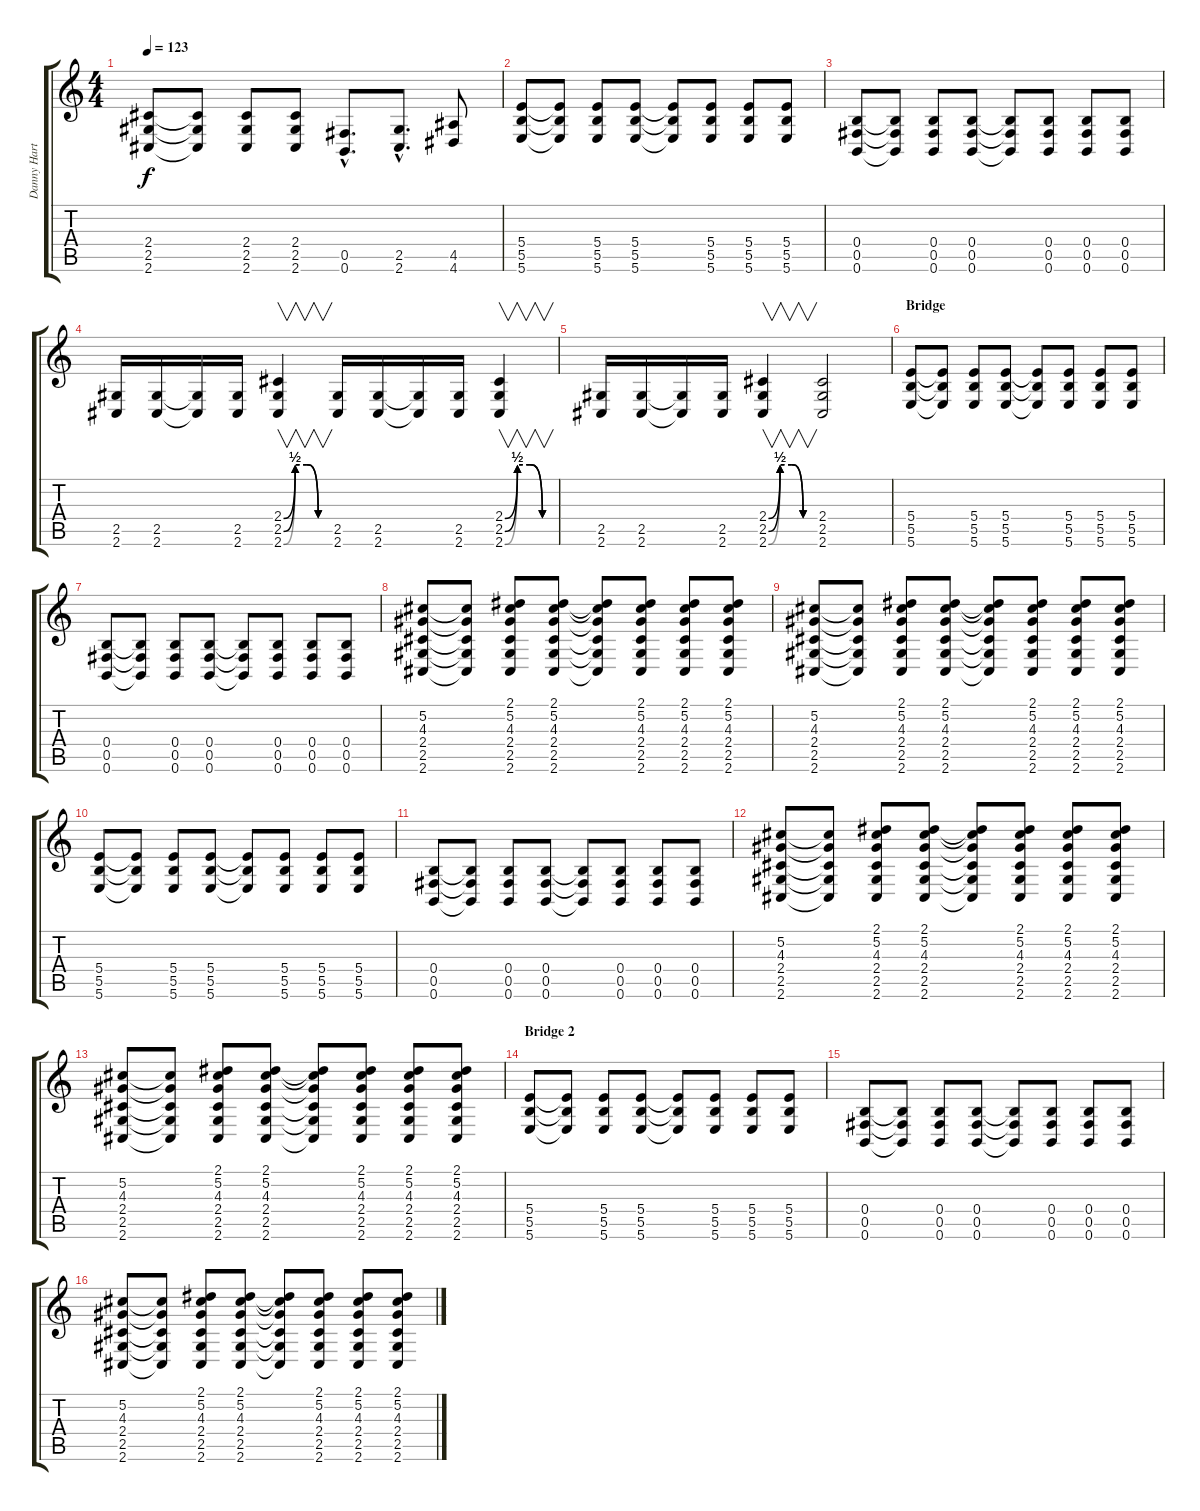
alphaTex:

\track ("Danny Hartwell (Guitar Volume)" "Danny Hart") {instrument distortionguitar}
\staff {score tabs}
\tuning (Db4 Ab3 E3 B2 Gb2 B1) {hide}
\ts (4 4)
\tempo 123
\clef g2
\ks c
(2.4 2.5 2.6).8{dy f} (2.4{t} 2.5{t} 2.6{t}).8 (2.4 2.5 2.6).8 (2.4 2.5 2.6).8 (0.5{hac} 0.6{hac}).8{d} (2.5{hac} 2.6{hac}).8{d} (4.5 4.6).8 |
(5.4 5.5 5.6).8 (5.4{t} 5.5{t} 5.6{t}).8 (5.4 5.5 5.6).8 (5.4 5.5 5.6).8 (5.4{t} 5.5{t} 5.6{t}).8 (5.4 5.5 5.6).8 (5.4 5.5 5.6).8 (5.4 5.5 5.6).8 |
(0.4 0.5 0.6).8 (0.4{t} 0.5{t} 0.6{t}).8 (0.4 0.5 0.6).8 (0.4 0.5 0.6).8 (0.4{t} 0.5{t} 0.6{t}).8 (0.4 0.5 0.6).8 (0.4 0.5 0.6).8 (0.4 0.5 0.6).8 |
(2.5 2.6).16 (2.5 2.6).16 (2.5{t} 2.6{t}).16 (2.5 2.6).16 (2.4{be (custom 0 0 15 2 30 2 45 0 60 0)} 2.5{be (custom 0 0 15 2 30 2 45 0 60 0)} 2.6{be (custom 0 0 15 2 30 2 45 0 60 0)}).4{v} (2.5 2.6).16 (2.5 2.6).16 (2.5{t} 2.6{t}).16 (2.5 2.6).16 (2.4{be (custom 0 0 15 2 30 2 45 0 60 0)} 2.5{be (custom 0 0 15 2 30 2 45 0 60 0)} 2.6{be (custom 0 0 15 2 30 2 45 0 60 0)}).4{v} |
(2.5 2.6).16 (2.5 2.6).16 (2.5{t} 2.6{t}).16 (2.5 2.6).16 (2.4{be (custom 0 0 15 2 30 2 45 0 60 0)} 2.5{be (custom 0 0 15 2 30 2 45 0 60 0)} 2.6{be (custom 0 0 15 2 30 2 45 0 60 0)}).4{v} (2.4 2.5 2.6).2 |
\section ("" "Bridge")
(5.4 5.5 5.6).8 (5.4{t} 5.5{t} 5.6{t}).8 (5.4 5.5 5.6).8 (5.4 5.5 5.6).8 (5.4{t} 5.5{t} 5.6{t}).8 (5.4 5.5 5.6).8 (5.4 5.5 5.6).8 (5.4 5.5 5.6).8 |
(0.4 0.5 0.6).8 (0.4{t} 0.5{t} 0.6{t}).8 (0.4 0.5 0.6).8 (0.4 0.5 0.6).8 (0.4{t} 0.5{t} 0.6{t}).8 (0.4 0.5 0.6).8 (0.4 0.5 0.6).8 (0.4 0.5 0.6).8 |
(5.2 4.3 2.4 2.5 2.6).8 (5.2{t} 4.3{t} 2.4{t} 2.5{t} 2.6{t}).8 (2.1 5.2 4.3 2.4 2.5 2.6).8 (2.1 5.2 4.3 2.4 2.5 2.6).8 (2.1{t} 5.2{t} 4.3{t} 2.4{t} 2.5{t} 2.6{t}).8 (2.1 5.2 4.3 2.4 2.5 2.6).8 (2.1 5.2 4.3 2.4 2.5 2.6).8 (2.1 5.2 4.3 2.4 2.5 2.6).8 |
(5.2 4.3 2.4 2.5 2.6).8 (5.2{t} 4.3{t} 2.4{t} 2.5{t} 2.6{t}).8 (2.1 5.2 4.3 2.4 2.5 2.6).8 (2.1 5.2 4.3 2.4 2.5 2.6).8 (2.1{t} 5.2{t} 4.3{t} 2.4{t} 2.5{t} 2.6{t}).8 (2.1 5.2 4.3 2.4 2.5 2.6).8 (2.1 5.2 4.3 2.4 2.5 2.6).8 (2.1 5.2 4.3 2.4 2.5 2.6).8 |
(5.4 5.5 5.6).8 (5.4{t} 5.5{t} 5.6{t}).8 (5.4 5.5 5.6).8 (5.4 5.5 5.6).8 (5.4{t} 5.5{t} 5.6{t}).8 (5.4 5.5 5.6).8 (5.4 5.5 5.6).8 (5.4 5.5 5.6).8 |
(0.4 0.5 0.6).8 (0.4{t} 0.5{t} 0.6{t}).8 (0.4 0.5 0.6).8 (0.4 0.5 0.6).8 (0.4{t} 0.5{t} 0.6{t}).8 (0.4 0.5 0.6).8 (0.4 0.5 0.6).8 (0.4 0.5 0.6).8 |
(5.2 4.3 2.4 2.5 2.6).8 (5.2{t} 4.3{t} 2.4{t} 2.5{t} 2.6{t}).8 (2.1 5.2 4.3 2.4 2.5 2.6).8 (2.1 5.2 4.3 2.4 2.5 2.6).8 (2.1{t} 5.2{t} 4.3{t} 2.4{t} 2.5{t} 2.6{t}).8 (2.1 5.2 4.3 2.4 2.5 2.6).8 (2.1 5.2 4.3 2.4 2.5 2.6).8 (2.1 5.2 4.3 2.4 2.5 2.6).8 |
(5.2 4.3 2.4 2.5 2.6).8 (5.2{t} 4.3{t} 2.4{t} 2.5{t} 2.6{t}).8 (2.1 5.2 4.3 2.4 2.5 2.6).8 (2.1 5.2 4.3 2.4 2.5 2.6).8 (2.1{t} 5.2{t} 4.3{t} 2.4{t} 2.5{t} 2.6{t}).8 (2.1 5.2 4.3 2.4 2.5 2.6).8 (2.1 5.2 4.3 2.4 2.5 2.6).8 (2.1 5.2 4.3 2.4 2.5 2.6).8 |
\section ("" "Bridge 2")
(5.4 5.5 5.6).8 (5.4{t} 5.5{t} 5.6{t}).8 (5.4 5.5 5.6).8 (5.4 5.5 5.6).8 (5.4{t} 5.5{t} 5.6{t}).8 (5.4 5.5 5.6).8 (5.4 5.5 5.6).8 (5.4 5.5 5.6).8 |
(0.4 0.5 0.6).8 (0.4{t} 0.5{t} 0.6{t}).8 (0.4 0.5 0.6).8 (0.4 0.5 0.6).8 (0.4{t} 0.5{t} 0.6{t}).8 (0.4 0.5 0.6).8 (0.4 0.5 0.6).8 (0.4 0.5 0.6).8 |
(5.2 4.3 2.4 2.5 2.6).8 (5.2{t} 4.3{t} 2.4{t} 2.5{t} 2.6{t}).8 (2.1 5.2 4.3 2.4 2.5 2.6).8 (2.1 5.2 4.3 2.4 2.5 2.6).8 (2.1{t} 5.2{t} 4.3{t} 2.4{t} 2.5{t} 2.6{t}).8 (2.1 5.2 4.3 2.4 2.5 2.6).8 (2.1 5.2 4.3 2.4 2.5 2.6).8 (2.1 5.2 4.3 2.4 2.5 2.6).8
